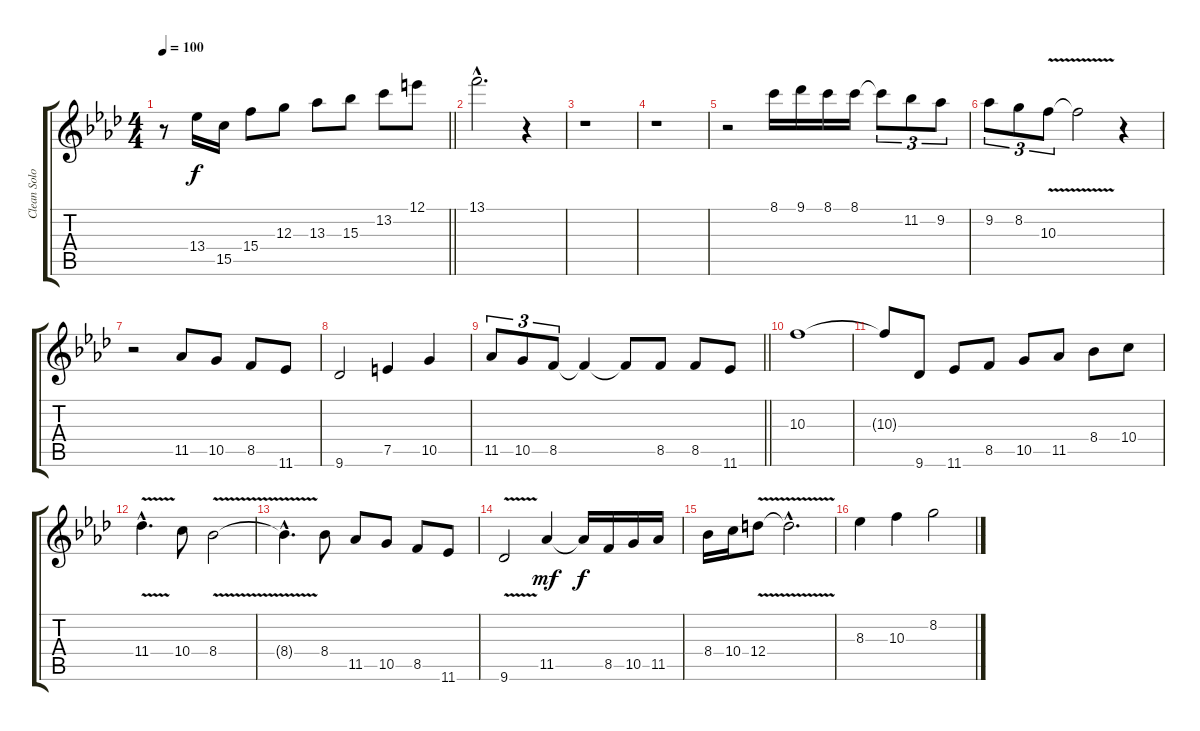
\track ("Clean Solo" "Clean Solo") {instrument electricguitarclean}
\staff {score tabs}
\tuning (E4 B3 G3 D3 A2 E2) {hide}
\ts (4 4)
\tempo 100
\clef g2
\barLineRight lightlight
\ks ab
r.8{dy f} 13.4.16 15.5.16 15.4.8 12.3.8 13.3.8 15.3.8 13.2.8 12.1.8 |
13.1{hac}.2{d} r.4 |
r.1 |
r.1 |
r.2 8.1.16 9.1.16 8.1.16 8.1.16 8.1{t}.8{tu (3 2)} 11.2.8{tu (3 2)} 9.2.8{tu (3 2)} |
9.2.8{tu (3 2)} 8.2.8{tu (3 2)} 10.3{v}.8{tu (3 2)} 10.3{t}.2 r.4 |
r.2 11.5.8 10.5.8 8.5.8 11.6.8 |
9.6.2 7.5.4 10.5.4 |
\barLineRight lightlight
11.5.8{tu (3 2)} 10.5.8{tu (3 2)} 8.5.8{tu (3 2)} 8.5{t}.4 8.5{t}.8 8.5.8 8.5.8 11.6.8 |
10.3.1 |
10.3{t}.8 9.6.8 11.6.8 8.5.8 10.5.8 11.5.8 8.4.8 10.4.8 |
11.4{v hac}.4{d} 10.4.8 8.4{v}.2 |
8.4{hac t}.4{d} 8.4.8 11.5.8 10.5.8 8.5.8 11.6.8 |
9.6{v}.2 11.5.4{dy mf} 11.5{t}.16{dy f} 8.5.16 10.5.16 11.5.16 |
8.4.16 10.4.16 12.4{v}.8 12.4{hac t}.2{d} |
8.3.4 10.3.4 8.2.2
